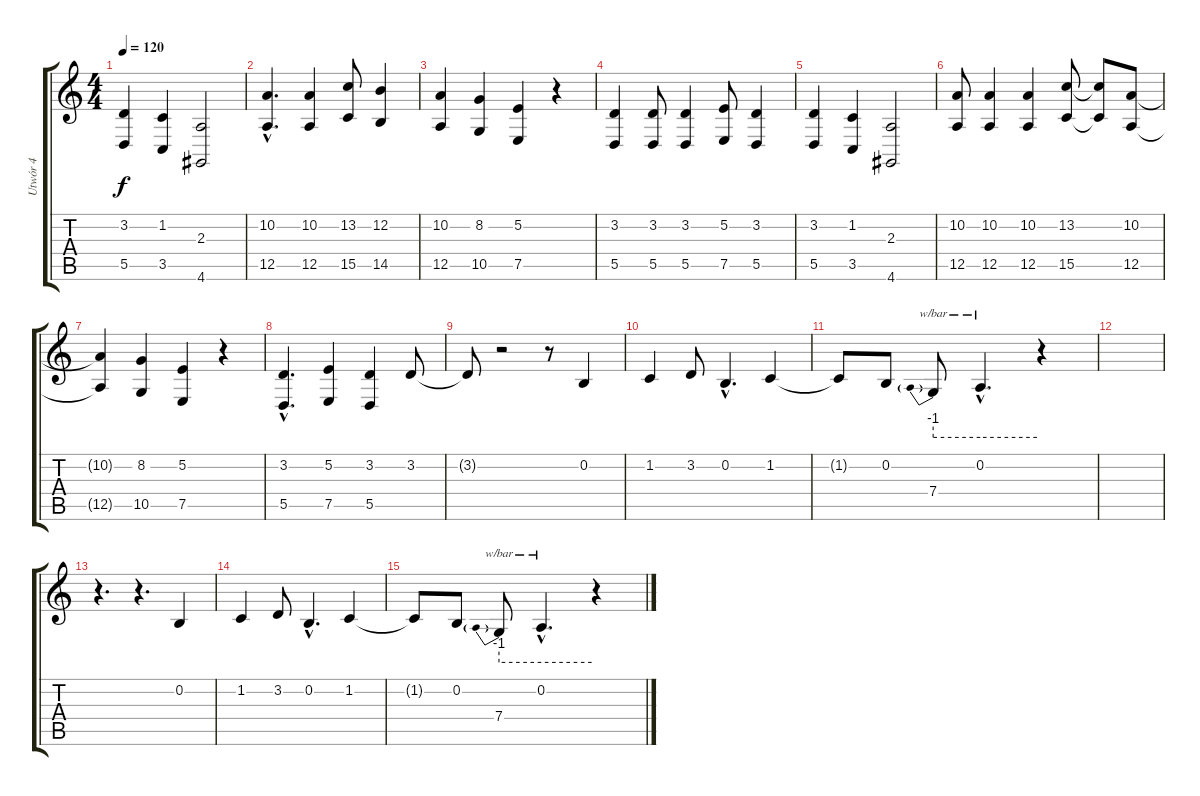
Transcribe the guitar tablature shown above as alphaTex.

\track ("Utwór 4" "Utwór 4") {instrument ocarina}
\staff {score tabs}
\tuning (E4 B3 G3 D3 A2 E2) {hide}
\ts (4 4)
\tempo 120
\clef g2
\ks c
(3.2 5.5).4{dy f} (1.2 3.5).4 (2.3 4.6).2 |
(10.2{hac} 12.5{hac}).4{d} (10.2 12.5).4 (13.2 15.5).8 (12.2 14.5).4 |
(10.2 12.5).4 (8.2 10.5).4 (5.2 7.5).4 r.4 |
(3.2 5.5).4 (3.2 5.5).8 (3.2 5.5).4 (5.2 7.5).8 (3.2 5.5).4 |
(3.2 5.5).4 (1.2 3.5).4 (2.3 4.6).2 |
(10.2 12.5).8 (10.2 12.5).4 (10.2 12.5).4 (13.2 15.5).8 (13.2{t} 15.5{t}).8 (10.2 12.5).8 |
(10.2{t} 12.5{t}).4 (8.2 10.5).4 (5.2 7.5).4 r.4 |
(3.2{hac} 5.5{hac}).4{d} (5.2 7.5).4 (3.2 5.5).4 3.2.8 |
3.2{t}.8 r.2 r.8{volume 11} 0.2.4 |
1.2.4 3.2.8 0.2{hac}.4{d} 1.2.4 |
1.2{t}.8 0.2.8 7.4.8{tbe (predive default 0 -4 60 -4)} 0.2{hac}.4{d tbe (hold default 0 -4 60 -4)} r.4 |
|
r.4{d} r.4{d volume 11} 0.2.4 |
1.2.4 3.2.8 0.2{hac}.4{d} 1.2.4 |
1.2{t}.8 0.2.8 7.4.8{tbe (predive default 0 -4 60 -4)} 0.2{hac}.4{d tbe (hold default 0 -4 60 -4)} r.4
